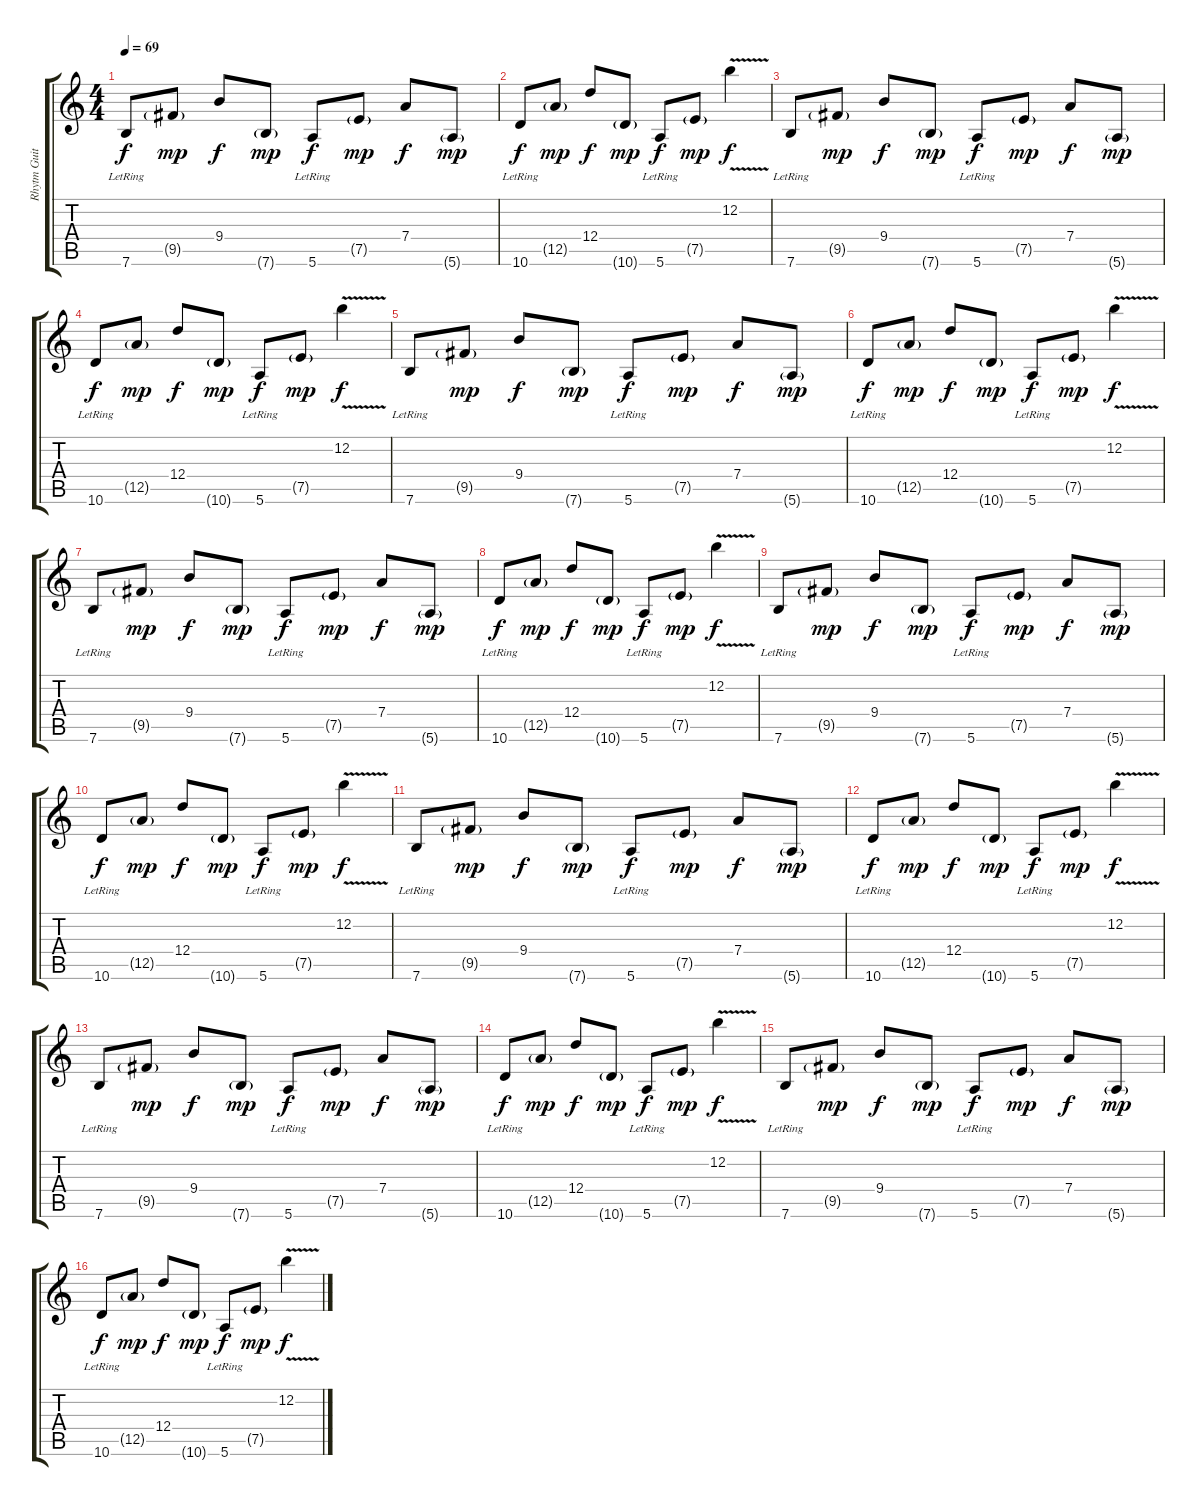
\track ("Rhytm Guitar" "Rhytm Guit") {instrument acousticguitarnylon}
\staff {score tabs}
\tuning (E4 B3 G3 D3 A2 E2) {hide}
\ts (4 4)
\tempo 69
\clef g2
\ks c
7.6{lr}.8{dy f instrument acousticguitarnylon} 9.5{g}.8{dy mp} 9.4.8{dy f} 7.6{g}.8{dy mp} 5.6{lr}.8{dy f} 7.5{g}.8{dy mp} 7.4.8{dy f} 5.6{g}.8{dy mp} |
10.6{lr}.8{dy f} 12.5{g}.8{dy mp} 12.4.8{dy f} 10.6{g}.8{dy mp} 5.6{lr}.8{dy f} 7.5{g}.8{dy mp} 12.2{v}.4{dy f} |
7.6{lr}.8 9.5{g}.8{dy mp} 9.4.8{dy f} 7.6{g}.8{dy mp} 5.6{lr}.8{dy f} 7.5{g}.8{dy mp} 7.4.8{dy f} 5.6{g}.8{dy mp} |
10.6{lr}.8{dy f} 12.5{g}.8{dy mp} 12.4.8{dy f} 10.6{g}.8{dy mp} 5.6{lr}.8{dy f} 7.5{g}.8{dy mp} 12.2{v}.4{dy f} |
7.6{lr}.8 9.5{g}.8{dy mp} 9.4.8{dy f} 7.6{g}.8{dy mp} 5.6{lr}.8{dy f} 7.5{g}.8{dy mp} 7.4.8{dy f} 5.6{g}.8{dy mp} |
10.6{lr}.8{dy f} 12.5{g}.8{dy mp} 12.4.8{dy f} 10.6{g}.8{dy mp} 5.6{lr}.8{dy f} 7.5{g}.8{dy mp} 12.2{v}.4{dy f} |
7.6{lr}.8 9.5{g}.8{dy mp} 9.4.8{dy f} 7.6{g}.8{dy mp} 5.6{lr}.8{dy f} 7.5{g}.8{dy mp} 7.4.8{dy f} 5.6{g}.8{dy mp} |
10.6{lr}.8{dy f} 12.5{g}.8{dy mp} 12.4.8{dy f} 10.6{g}.8{dy mp} 5.6{lr}.8{dy f} 7.5{g}.8{dy mp} 12.2{v}.4{dy f} |
7.6{lr}.8 9.5{g}.8{dy mp} 9.4.8{dy f} 7.6{g}.8{dy mp} 5.6{lr}.8{dy f} 7.5{g}.8{dy mp} 7.4.8{dy f} 5.6{g}.8{dy mp} |
10.6{lr}.8{dy f} 12.5{g}.8{dy mp} 12.4.8{dy f} 10.6{g}.8{dy mp} 5.6{lr}.8{dy f} 7.5{g}.8{dy mp} 12.2{v}.4{dy f} |
7.6{lr}.8 9.5{g}.8{dy mp} 9.4.8{dy f} 7.6{g}.8{dy mp} 5.6{lr}.8{dy f} 7.5{g}.8{dy mp} 7.4.8{dy f} 5.6{g}.8{dy mp} |
10.6{lr}.8{dy f} 12.5{g}.8{dy mp} 12.4.8{dy f} 10.6{g}.8{dy mp} 5.6{lr}.8{dy f} 7.5{g}.8{dy mp} 12.2{v}.4{dy f} |
7.6{lr}.8 9.5{g}.8{dy mp} 9.4.8{dy f} 7.6{g}.8{dy mp} 5.6{lr}.8{dy f} 7.5{g}.8{dy mp} 7.4.8{dy f} 5.6{g}.8{dy mp} |
10.6{lr}.8{dy f} 12.5{g}.8{dy mp} 12.4.8{dy f} 10.6{g}.8{dy mp} 5.6{lr}.8{dy f} 7.5{g}.8{dy mp} 12.2{v}.4{dy f} |
7.6{lr}.8 9.5{g}.8{dy mp} 9.4.8{dy f} 7.6{g}.8{dy mp} 5.6{lr}.8{dy f} 7.5{g}.8{dy mp} 7.4.8{dy f} 5.6{g}.8{dy mp} |
10.6{lr}.8{dy f} 12.5{g}.8{dy mp} 12.4.8{dy f} 10.6{g}.8{dy mp} 5.6{lr}.8{dy f} 7.5{g}.8{dy mp} 12.2{v}.4{dy f}
